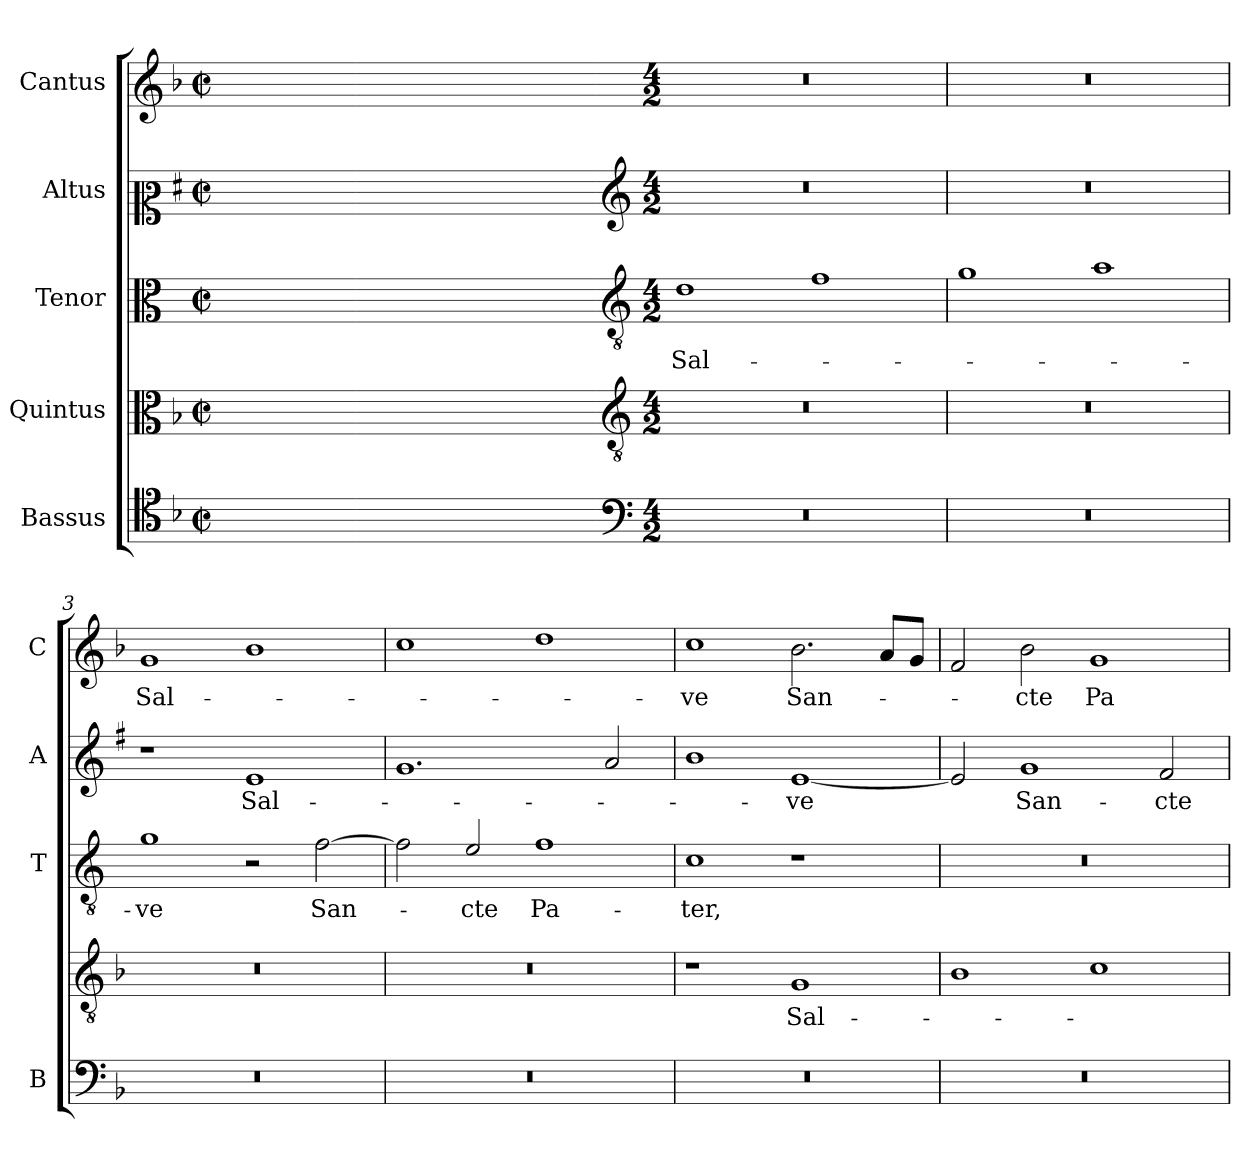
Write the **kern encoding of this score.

**kern	**kern	**text	**kern	**text	**kern	**text	**kern	**text
*part5	*part4	*part4	*part3	*part3	*part2	*part2	*part1	*part1
*staff5	*staff4	*staff4	*staff3	*staff3	*staff2	*staff2	*staff1	*staff1
*I"Bassus	*I"Quintus	*	*I"Tenor	*	*I"Altus	*	*I"Cantus	*
*I'B	*	*	*I'T	*	*I'A	*	*I'C	*
*clefC4	*clefC3	*	*clefC3	*	*clefC2	*	*clefG2	*
*	*	*	*ITrd4c7	*	*ITrd1c2	*	*	*
*k[b-]	*k[b-]	*	*k[b-]	*	*k[b-]	*	*k[b-]	*
*F:	*F:	*	*F:	*	*F:	*	*F:	*
*M2/2	*M2/2	*	*M2/2	*	*M2/2	*	*M2/2	*
*met(c|)	*met(c|)	*	*met(c|)	*	*met(c|)	*	*met(c|)	*
=	=	=	=	=	=	=	=	=
1ryy	1ryy	.	1ryy	.	1ryy	.	1ryy	.
=1X-	=1X-	=1X-	=1X-	=1X-	=1X-	=1X-	=1X-	=1X-
4ryy	4ryy	.	4ryy	.	4ryy	.	4ryy	.
4ryy	4ryy	.	4ryy	.	4ryy	.	4ryy	.
4ryy	4ryy	.	4ryy	.	4ryy	.	4ryy	.
4ryy	4ryy	.	4ryy	.	4ryy	.	4ryy	.
=1-	=1-	=1-	=1-	=1-	=1-	=1-	=1-	=1-
*clefF4	*clefGv2	*	*clefGv2	*	*clefG2	*	*	*
*M4/2	*M4/2	*	*M4/2	*	*M4/2	*	*M4/2	*
!	!	!	!	!LO:LY:b	!	!	!	!
0r	0r	.	1G	Sal-	0r	.	0r	.
.	.	.	1B-	.	.	.	.	.
=2	=2	=2	=2	=2	=2	=2	=2	=2
0r	0r	.	1c	.	0r	.	0r	.
.	.	.	1d	.	.	.	.	.
=3	=3	=3	=3	=3	=3	=3	=3	=3
!	!	!	!	!LO:LY:b	!	!	!	!LO:LY:b
0r	0r	.	1c	-ve	1r	.	1g	Sal-
!	!	!	!	!	!	!LO:LY:b	!	!
.	.	.	2r	.	1d	Sal-	1b-	.
!	!	!	!	!LO:LY:b	!	!	!	!
.	.	.	[2B-\	San-	.	.	.	.
=4	=4	=4	=4	=4	=4	=4	=4	=4
0r	0r	.	2B-\]	.	1.f	.	1cc	.
!	!	!	!	!LO:LY:b	!	!	!	!
.	.	.	2A/	-cte	.	.	.	.
!	!	!	!	!LO:LY:b	!	!	!	!
.	.	.	1B-	Pa-	.	.	1dd	.
.	.	.	.	.	2g/	.	.	.
=5	=5	=5	=5	=5	=5	=5	=5	=5
!	!	!	!	!LO:LY:b	!	!	!	!LO:LY:b
0r	1r	.	1F	-ter,	1a	.	1cc	-ve
!	!	!LO:LY:b	!	!	!	!LO:LY:b	!	!LO:LY:b
.	1G	Sal-	1r	.	[1d	-ve	2.b-\	San-
.	.	.	.	.	.	.	8a/L	.
.	.	.	.	.	.	.	8g/J	.
!!LO:LB:g=z
=6	=6	=6	=6	=6	=6	=6	=6	=6
0r	1B-	.	0r	.	2d/]	.	2f/	.
!	!	!	!	!	!	!LO:LY:b	!	!LO:LY:b
.	.	.	.	.	1f	San-	2b-\	-cte
!	!	!	!	!	!	!	!	!LO:LY:b
.	1c	.	.	.	.	.	1g	Pa-
!	!	!	!	!	!	!LO:LY:b	!	!
.	.	.	.	.	2e/	-cte	.	.
=	=	=	=	=	=	=	=	=
*-	*-	*-	*-	*-	*-	*-	*-	*-
